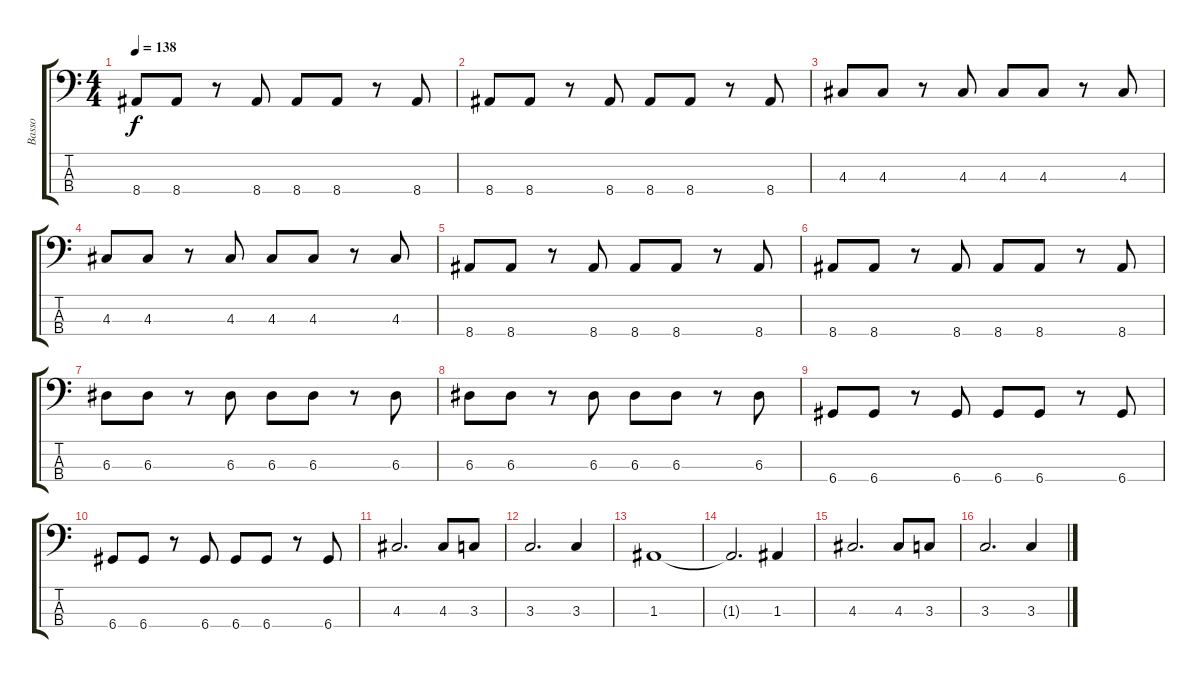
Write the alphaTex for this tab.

\track ("Basso" "Basso") {instrument electricbassfinger}
\staff {score tabs}
\tuning (G2 D2 A1 D1) {hide}
\ts (4 4)
\tempo 138
\clef f4
\ks c
8.4.8{dy f} 8.4.8 r.8 8.4.8 8.4.8 8.4.8 r.8 8.4.8 |
8.4.8 8.4.8 r.8 8.4.8 8.4.8 8.4.8 r.8 8.4.8 |
4.3.8 4.3.8 r.8 4.3.8 4.3.8 4.3.8 r.8 4.3.8 |
4.3.8 4.3.8 r.8 4.3.8 4.3.8 4.3.8 r.8 4.3.8 |
8.4.8 8.4.8 r.8 8.4.8 8.4.8 8.4.8 r.8 8.4.8 |
8.4.8 8.4.8 r.8 8.4.8 8.4.8 8.4.8 r.8 8.4.8 |
6.3.8 6.3.8 r.8 6.3.8 6.3.8 6.3.8 r.8 6.3.8 |
6.3.8 6.3.8 r.8 6.3.8 6.3.8 6.3.8 r.8 6.3.8 |
6.4.8 6.4.8 r.8 6.4.8 6.4.8 6.4.8 r.8 6.4.8 |
6.4.8 6.4.8 r.8 6.4.8 6.4.8 6.4.8 r.8 6.4.8 |
4.3.2{d} 4.3.8 3.3.8 |
3.3.2{d} 3.3.4 |
1.3.1 |
1.3{t}.2{d} 1.3.4 |
4.3.2{d} 4.3.8 3.3.8 |
3.3.2{d} 3.3.4
